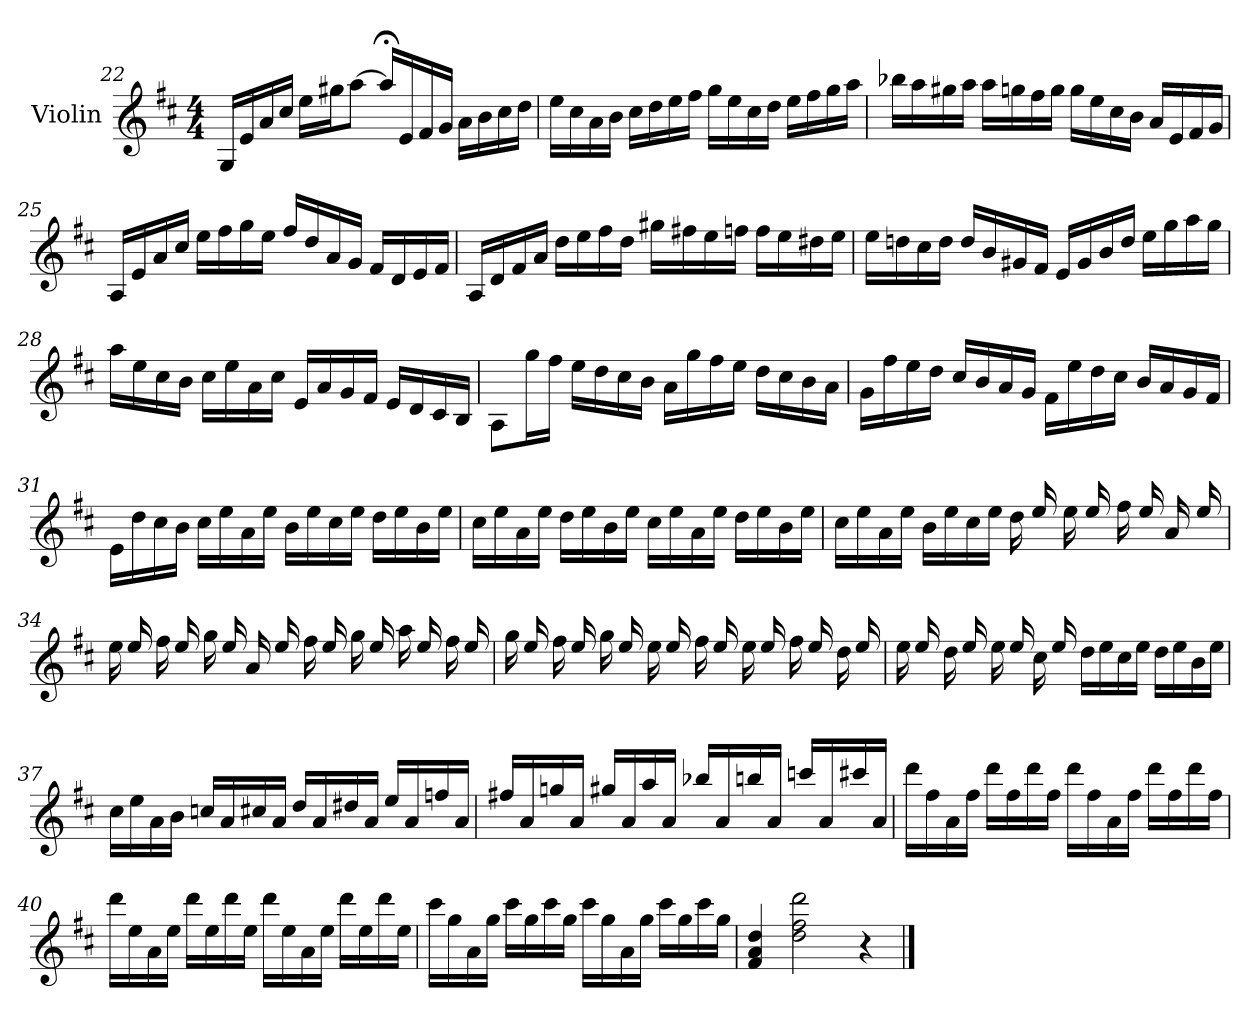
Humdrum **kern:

**kern
*part1
*staff1
*I"Violin
*I'Vln.
!!LO:LB:g=z
*clefG2
*k[f#c#]
*D:
*M4/4
=22
16G/LL
16e/
16a/
16cc#/JJ
16ee\LL
16gg#X\J
[8aa\J
16aa;</LL]
16e/
16f#/
16g/JJ
16a\LL
16b\
16cc#\
16dd\JJ
=23
16ee\LL
16cc#\
16a\
16b\JJ
16cc#\LL
16dd\
16ee\
16ff#\JJ
16gg\LL
16ee\
16cc#\
16dd\JJ
16ee\LL
16ff#\
16gg\
16aa\JJ
!!LO:PB:g=z
=24
16bb-X\LL
16aa\
16gg#X\
16aa\JJ
16aa\LL
16ggn\
16ff#\
16gg\JJ
16gg\LL
16ee\
16cc#\
16b\JJ
16a/LL
16e/
16f#/
16g/JJ
=25
16A/LL
16e/
16a/
16cc#/JJ
16ee\LL
16ff#\
16gg\
16ee\JJ
16ff#/LL
16dd/
16a/
16g/JJ
16f#/LL
16d/
16e/
16f#/JJ
!!LO:LB:g=z
=26
16A/LL
16d/
16f#/
16a/JJ
16dd\LL
16ee\
16ff#\
16dd\JJ
16gg#X\LL
16ff#X\
16ee\
16ffn\JJ
16ff\LL
16ee\
16dd#X\
16ee\JJ
=27
16ee\LL
16ddn\
16cc#\
16dd\JJ
16dd/LL
16b/
16g#X/
16f#/JJ
16e/LL
16g#/
16b/
16dd/JJ
16ee\LL
16gg\
16aa\
16gg\JJ
!!LO:LB:g=z
=28
16aa\LL
16ee\
16cc#\
16b\JJ
16cc#\LL
16ee\
16a\
16cc#\JJ
16e/LL
16a/
16g/
16f#/JJ
16e/LL
16d/
16c#/
16B/JJ
=29
8A\L
16gg\L
16ff#\JJ
16ee\LL
16dd\
16cc#\
16b\JJ
16a\LL
16gg\
16ff#\
16ee\JJ
16dd\LL
16cc#\
16b\
16a\JJ
=30
16g\LL
16ff#\
16ee\
16dd\JJ
16cc#/LL
16b/
16a/
16g/JJ
16f#\LL
16ee\
16dd\
16cc#\JJ
16b/LL
16a/
16g/
16f#/JJ
!!LO:LB:g=z
=31
16e\LL
16dd\
16cc#\
16b\JJ
16cc#\LL
16ee\
16a\
16ee\JJ
16b\LL
16ee\
16cc#\
16ee\JJ
16dd\LL
16ee\
16b\
16ee\JJ
=32
16cc#\LL
16ee\
16a\
16ee\JJ
16dd\LL
16ee\
16b\
16ee\JJ
16cc#\LL
16ee\
16a\
16ee\JJ
16dd\LL
16ee\
16b\
16ee\JJ
!!LO:LB:g=z
=33
16cc#\LL
16ee\
16a\
16ee\JJ
16b\LL
16ee\
16cc#\
16ee\JJ
16dd\
16ee/
16ee\
16ee/
16ff#\
16ee/
16a/
16ee/
=34
16ee\
16ee/
16ff#\
16ee/
16gg\
16ee/
16a/
16ee/
16ff#\
16ee/
16gg\
16ee/
16aa\
16ee/
16ff#\
16ee/
!!LO:LB:g=z
=35
16gg\
16ee/
16ff#\
16ee/
16gg\
16ee/
16ee\
16ee/
16ff#\
16ee/
16ee\
16ee/
16ff#\
16ee/
16dd\
16ee/
=36
16ee\
16ee/
16dd\
16ee/
16ee\
16ee/
16cc#\
16ee/
16dd\LL
16ee\
16cc#\
16ee\JJ
16dd\LL
16ee\
16b\
16ee\JJ
!!LO:LB:g=z
=37
16cc#\LL
16ee\
16a\
16b\JJ
16ccn/LL
16a/
16cc#X/
16a/JJ
16dd/LL
16a/
16dd#X/
16a/JJ
16ee/LL
16a/
16ffn/
16a/JJ
=38
16ff#X/LL
16a/
16ggn/
16a/JJ
16gg#X/LL
16a/
16aa/
16a/JJ
16bb-X/LL
16a/
16bbn/
16a/JJ
16cccn/LL
16a/
16ccc#X/
16a/JJ
!!LO:LB:g=z
=39
16ddd\LL
16ff#\
16a\
16ff#\JJ
16ddd\LL
16ff#\
16ddd\
16ff#\JJ
16ddd\LL
16ff#\
16a\
16ff#\JJ
16ddd\LL
16ff#\
16ddd\
16ff#\JJ
=40
16ddd\LL
16ee\
16a\
16ee\JJ
16ddd\LL
16ee\
16ddd\
16ee\JJ
16ddd\LL
16ee\
16a\
16ee\JJ
16ddd\LL
16ee\
16ddd\
16ee\JJ
=41
16ccc#\LL
16gg\
16a\
16gg\JJ
16ccc#\LL
16gg\
16ccc#\
16gg\JJ
16ccc#\LL
16gg\
16a\
16gg\JJ
16ccc#\LL
16gg\
16ccc#\
16gg\JJ
!!LO:LB:g=z
=42
4f#/ 4a/ 4dd/
2dd\ 2ff#\ 2ddd\
4r
==
*-
